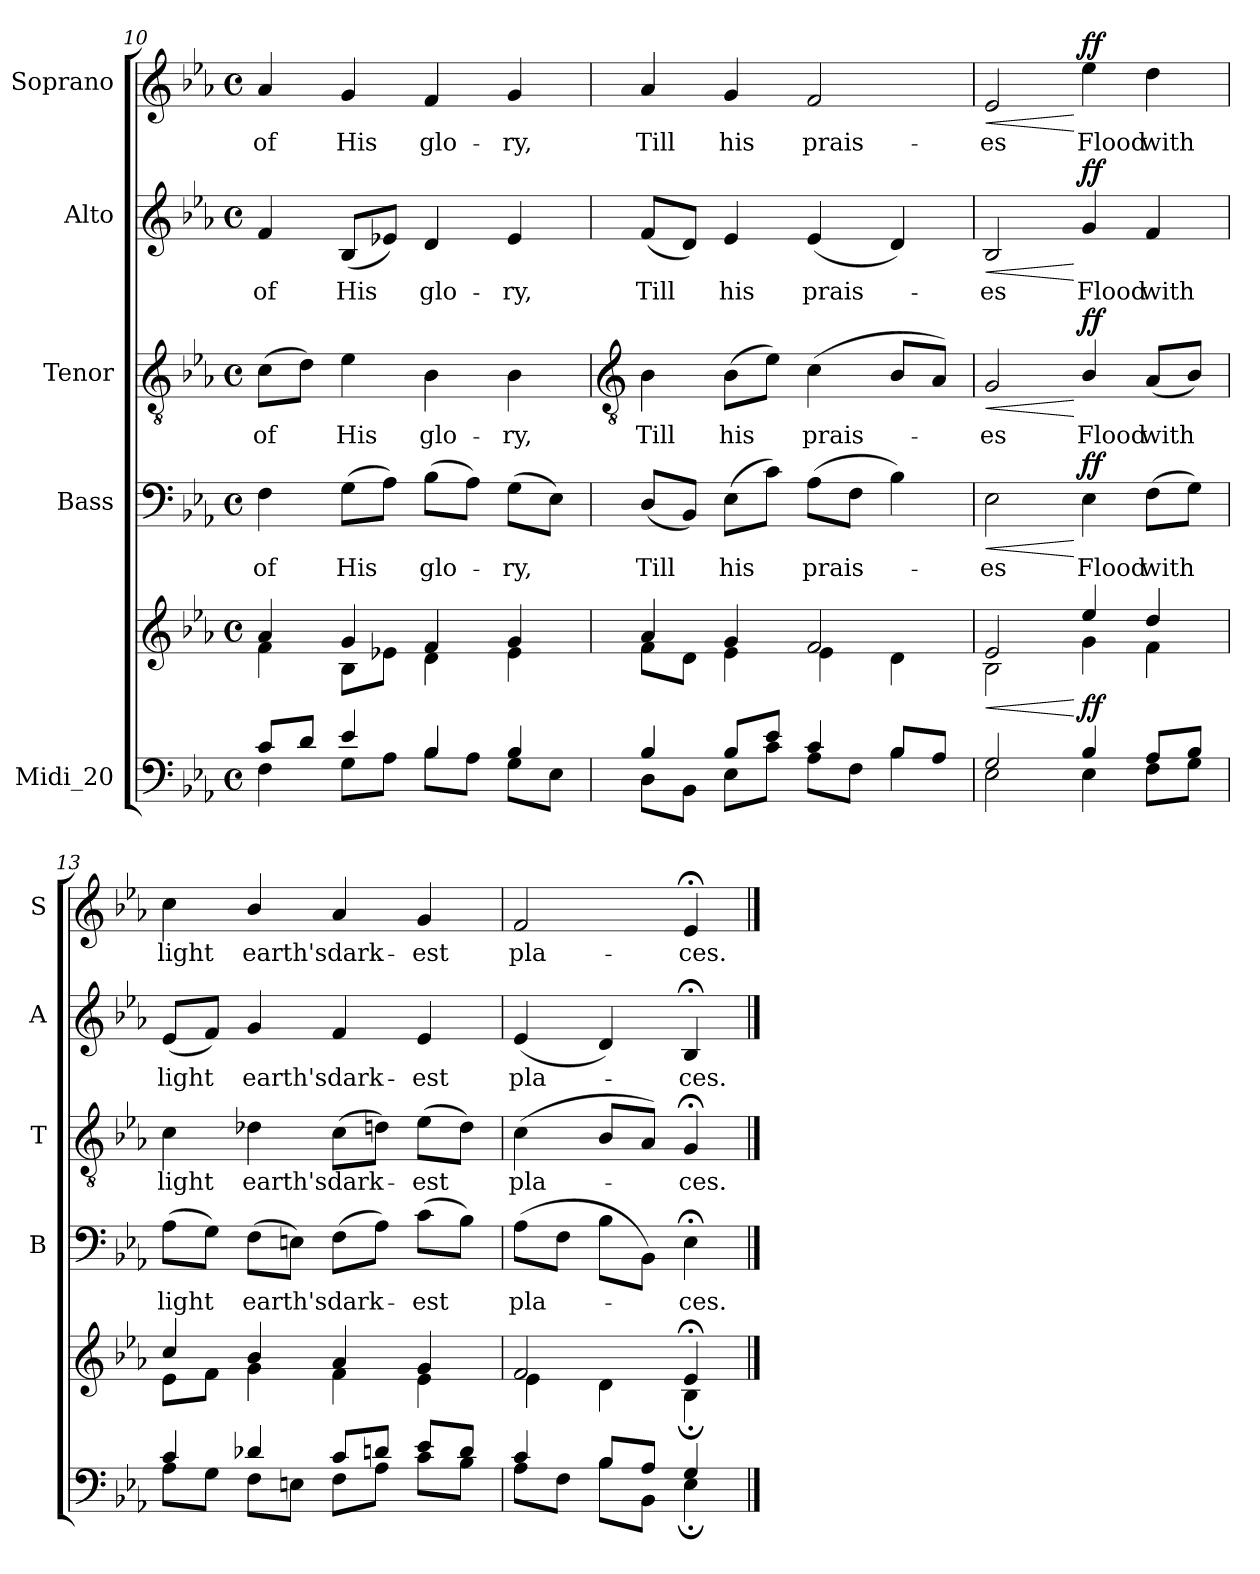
**kern	**kern	**dynam	**kern	**text	**dynam	**kern	**text	**dynam	**kern	**text	**dynam	**kern	**text	**dynam
*part5	*part5	*part5	*part4	*part4	*part4	*part3	*part3	*part3	*part2	*part2	*part2	*part1	*part1	*part1
*staff6	*staff5	*staff5/6	*staff4	*staff4	*staff4	*staff3	*staff3	*staff3	*staff2	*staff2	*staff2	*staff1	*staff1	*staff1
*I"Midi_20	*	*	*I"Bass	*	*	*I"Tenor	*	*	*I"Alto	*	*	*I"Soprano	*	*
*	*	*	*I'B	*	*	*I'T	*	*	*I'A	*	*	*I'S	*	*
*clefF4	*clefG2	*	*clefF4	*	*	*clefGv2	*	*	*clefG2	*	*	*clefG2	*	*
*k[b-e-a-]	*k[b-e-a-]	*	*k[b-e-a-]	*	*	*k[b-e-a-]	*	*	*k[b-e-a-]	*	*	*k[b-e-a-]	*	*
*E-:	*E-:	*	*E-:	*	*	*E-:	*	*	*E-:	*	*	*E-:	*	*
*M4/4	*M4/4	*	*M4/4	*	*	*M4/4	*	*	*M4/4	*	*	*M4/4	*	*
*met(c)	*met(c)	*	*met(c)	*	*	*met(c)	*	*	*met(c)	*	*	*met(c)	*	*
=10	=10	=10	=10	=10	=10	=10	=10	=10	=10	=10	=10	=10	=10	=10
*^	*^	*	*	*	*	*	*	*	*	*	*	*	*	*
!	!	!	!	!	!	!LO:LY:b	!	!	!LO:LY:b	!	!	!LO:LY:b	!	!	!LO:LY:b	!
8c/L	4F\	4a-/	4f\	.	4F	of	.	(>8cL	of	.	4f	of	.	4a-	of	.
8d/J	.	.	.	.	.	.	.	8dJ)	.	.	.	.	.	.	.	.
!	!	!	!	!	!	!LO:LY:b	!	!	!LO:LY:b	!	!	!LO:LY:b	!	!	!LO:LY:b	!
4e-/	8G\L	4g/	8B-\L	.	(>8GL	His	.	4e-	His	.	(<8B-L	His	.	4g	His	.
.	8A-\J	.	8e-X\J	.	8A-J)	.	.	.	.	.	8e-XJ)	.	.	.	.	.
!	!	!	!	!	!	!LO:LY:b	!	!	!LO:LY:b	!	!	!LO:LY:b	!	!	!LO:LY:b	!
4B-/	8B-\L	4f/	4d\	.	(>8B-L	glo-	.	4B-	glo-	.	4d	glo-	.	4f	glo-	.
.	8A-\J	.	.	.	8A-J)	.	.	.	.	.	.	.	.	.	.	.
!	!	!	!	!	!	!LO:LY:b	!	!	!LO:LY:b	!	!	!LO:LY:b	!	!	!LO:LY:b	!
4B-/	8G\L	4g/	4e-\	.	(>8GL	ry,	.	4B-	-ry,	.	4e-	-ry,	.	4g	-ry,	.
.	8E-\J	.	.	.	8E-J)	.	.	.	.	.	.	.	.	.	.	.
!!LO:LB:g=z
=11	=11	=11	=11	=11	=11	=11	=11	=11	=11	=11	=11	=11	=11	=11	=11	=11
*	*	*	*	*	*	*	*	*clefGv2	*	*	*	*	*	*	*	*
!	!	!	!	!	!	!LO:LY:b	!	!	!LO:LY:b	!	!	!LO:LY:b	!	!	!LO:LY:b	!
4B-/	8D\L	4a-/	8f\L	.	(<8DL	Till	.	4B-	Till	.	(<8fL	Till	.	4a-	Till	.
.	8BB-\J	.	8d\J	.	8BB-J)	.	.	.	.	.	8dJ)	.	.	.	.	.
!	!	!	!	!	!	!LO:LY:b	!	!	!LO:LY:b	!	!	!LO:LY:b	!	!	!LO:LY:b	!
8B-/L	8E-\L	4g/	4e-\	.	(8E-L	his	.	(>8B-L	his	.	4e-	his	.	4g	his	.
8e-/J	8c\J	.	.	.	8cJ)	.	.	8e-J)	.	.	.	.	.	.	.	.
!	!	!	!	!	!	!LO:LY:b	!	!	!LO:LY:b	!	!	!LO:LY:b	!	!	!LO:LY:b	!
4c/	8A-\L	2f/	4e-\	.	(>8A-L	prais-	.	(<4c	prais-	.	(<4e-	prais-	.	2f	prais-	.
.	8F\J	.	.	.	8FJ	.	.	.	.	.	.	.	.	.	.	.
8B-/L	4B-\	.	4d\	.	4B-)	.	.	8B-L	.	.	4d)	.	.	.	.	.
8A-/J	.	.	.	.	.	.	.	8A-J)	.	.	.	.	.	.	.	.
=12	=12	=12	=12	=12	=12	=12	=12	=12	=12	=12	=12	=12	=12	=12	=12	=12
!	!	!	!	!LO:HP:b	!	!	!	!	!	!	!	!	!	!	!	!
!	!	!	!	!LO:HP:n=1:b	!	!LO:LY:b	!LO:HP:b	!	!LO:LY:b	!LO:HP:b	!	!LO:LY:b	!LO:HP:b	!	!LO:LY:b	!LO:HP:b
2G/	2E-\	2e-/	2B-\	< <	2E-	es	<	2G	es	<	2B-	es	<	2e-	-es	<
!	!	!	!	!LO:DY:n=1:b	!	!LO:LY:b	!LO:DY:n=1:b	!	!LO:LY:b	!LO:DY:n=1:b	!	!LO:LY:b	!LO:DY:n=1:b	!	!LO:LY:b	!LO:DY:n=1:b
4B-/	4E-\	4ee-/	4g\	[ [ ff	4E-	Flood	[ ff	4B-/	Flood	[ ff	4g	Flood	[ ff	4ee-	Flood	[ ff
!	!	!	!	!	!	!LO:LY:b	!	!	!LO:LY:b	!	!	!LO:LY:b	!	!	!LO:LY:b	!
8A-/L	8F\L	4dd/	4f\	.	(>8FL	with	.	(<8A-L	with	.	4f	with	.	4dd	with	.
8B-/J	8G\J	.	.	.	8GJ)	.	.	8B-J)	.	.	.	.	.	.	.	.
=13	=13	=13	=13	=13	=13	=13	=13	=13	=13	=13	=13	=13	=13	=13	=13	=13
!	!	!	!	!	!	!LO:LY:b	!	!	!LO:LY:b	!	!	!LO:LY:b	!	!	!LO:LY:b	!
4c/	8A-\L	4cc/	8e-\L	.	(>8A-L	light	.	4c	light	.	(<8e-L	light	.	4cc	light	.
.	8G\J	.	8f\J	.	8GJ)	.	.	.	.	.	8fJ)	.	.	.	.	.
!	!	!	!	!	!	!LO:LY:b	!	!	!LO:LY:b	!	!	!LO:LY:b	!	!	!LO:LY:b	!
4d-X/	8F\L	4b-/	4g\	.	(>8FL	earth's	.	4d-X	earth's	.	4g	earth's	.	4b-/	earth's	.
.	8En\J	.	.	.	8EnJ)	.	.	.	.	.	.	.	.	.	.	.
!	!	!	!	!	!	!LO:LY:b	!	!	!LO:LY:b	!	!	!LO:LY:b	!	!	!LO:LY:b	!
8c/L	8F\L	4a-/	4f\	.	(>8FL	dark-	.	(>8cL	dark-	.	4f	dark-	.	4a-	dark-	.
8dn/J	8A-\J	.	.	.	8A-J)	.	.	8dnJ)	.	.	.	.	.	.	.	.
!	!	!	!	!	!	!LO:LY:b	!	!	!LO:LY:b	!	!	!LO:LY:b	!	!	!LO:LY:b	!
8e-/L	8c\L	4g/	4e-\	.	(>8cL	est	.	(>8e-L	est	.	4e-	-est	.	4g	-est	.
8d/J	8B-\J	.	.	.	8B-J)	.	.	8dJ)	.	.	.	.	.	.	.	.
=14	=14	=14	=14	=14	=14	=14	=14	=14	=14	=14	=14	=14	=14	=14	=14	=14
!	!	!	!	!	!	!LO:LY:b	!	!	!LO:LY:b	!	!	!LO:LY:b	!	!	!LO:LY:b	!
4c/	8A-\L	2f/	4e-\	.	(>8A-L	pla-	.	(<4c	pla-	.	(<4e-	pla-	.	2f	pla-	.
.	8F\J	.	.	.	8FJ	.	.	.	.	.	.	.	.	.	.	.
8B-/L	8B-\L	.	4d\	.	8B-L	.	.	8B-L	.	.	4d)	.	.	.	.	.
8A-/J	8BB-\J	.	.	.	8BB-J)	.	.	8A-J)	.	.	.	.	.	.	.	.
!	!	!	!	!	!	!LO:LY:b	!	!	!LO:LY:b	!	!	!LO:LY:b	!	!	!LO:LY:b	!
4G/	4E-;\	4e-;</	4B-;<\	.	4E-;<	ces.	.	4G;<	ces.	.	4B-;<	ces.	.	4e-;<	-ces.	.
*v	*v	*	*	*	*	*	*	*	*	*	*	*	*	*	*	*
*	*v	*v	*	*	*	*	*	*	*	*	*	*	*	*	*
==	==	==	==	==	==	==	==	==	==	==	==	==	==	==
*-	*-	*-	*-	*-	*-	*-	*-	*-	*-	*-	*-	*-	*-	*-
